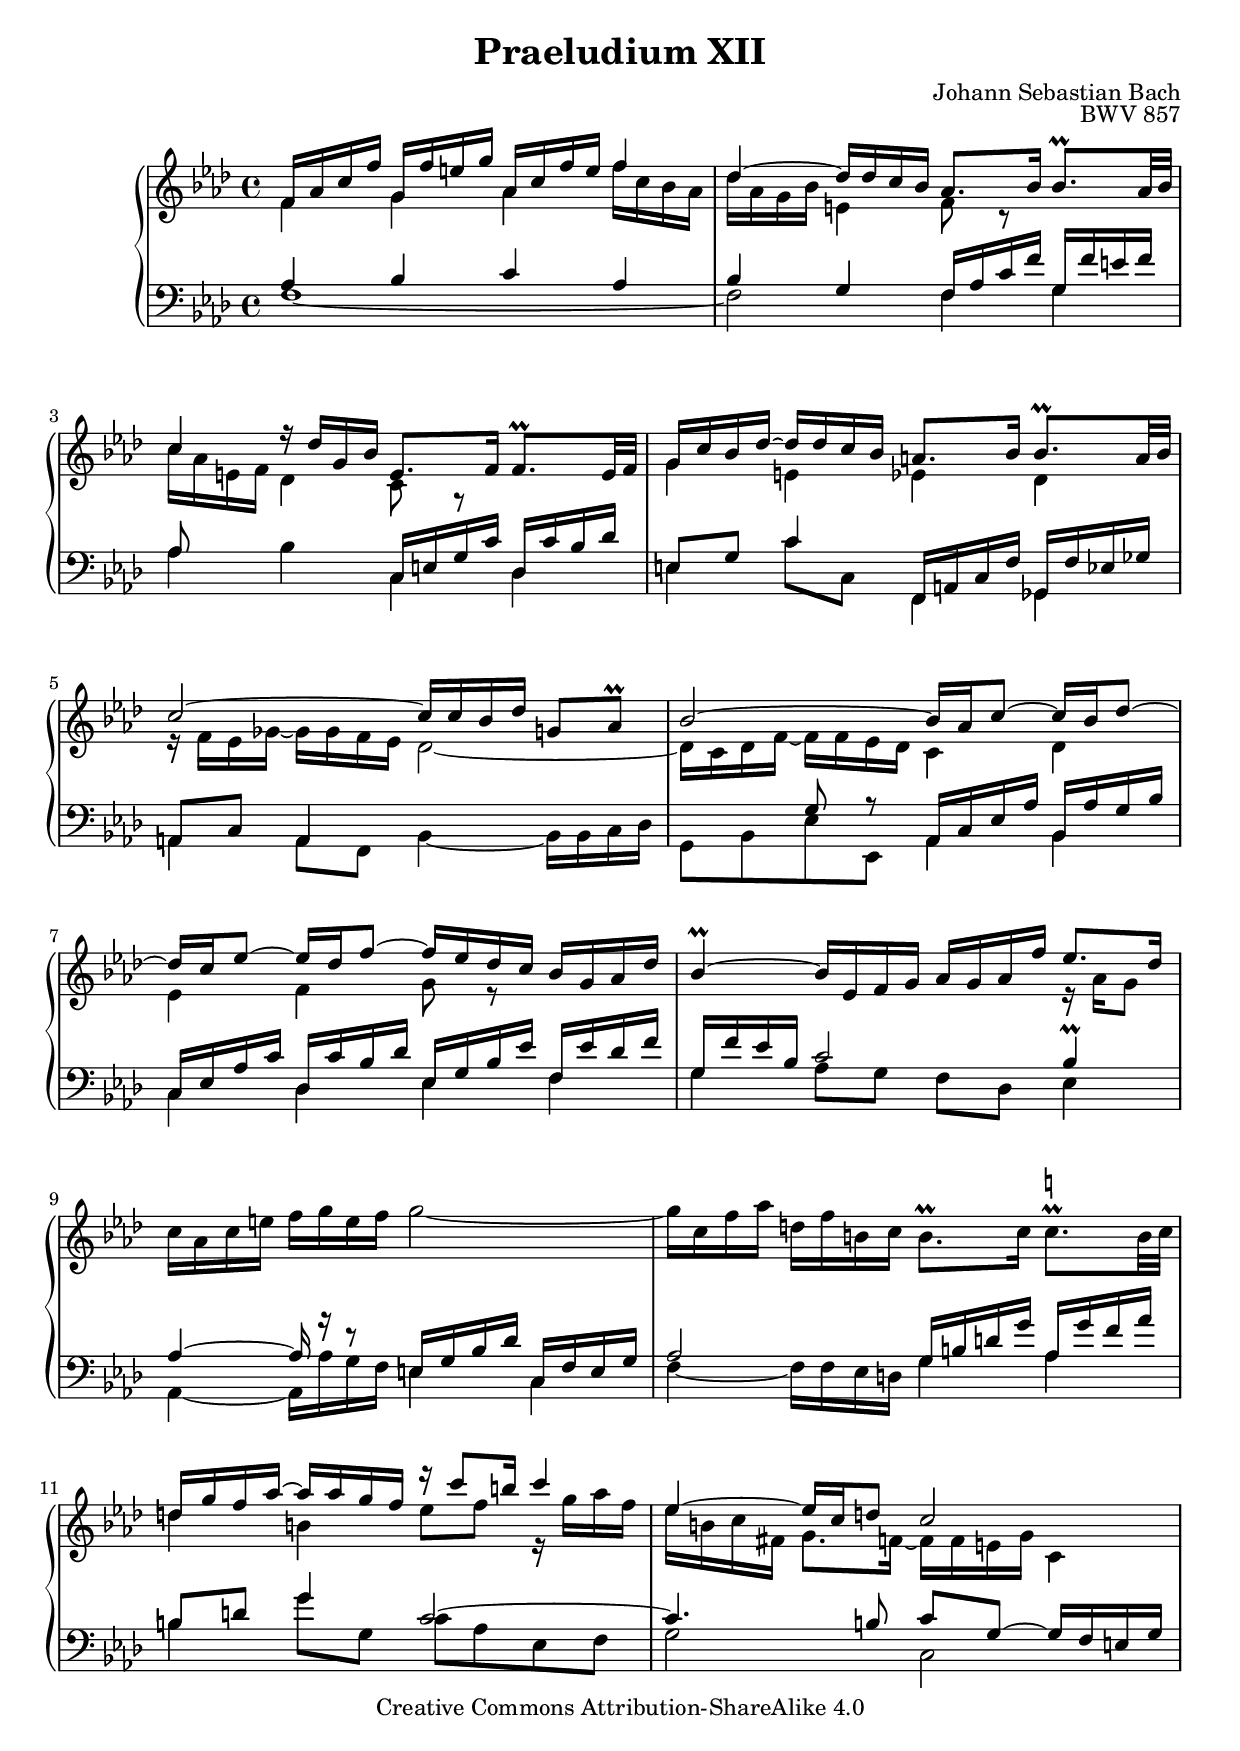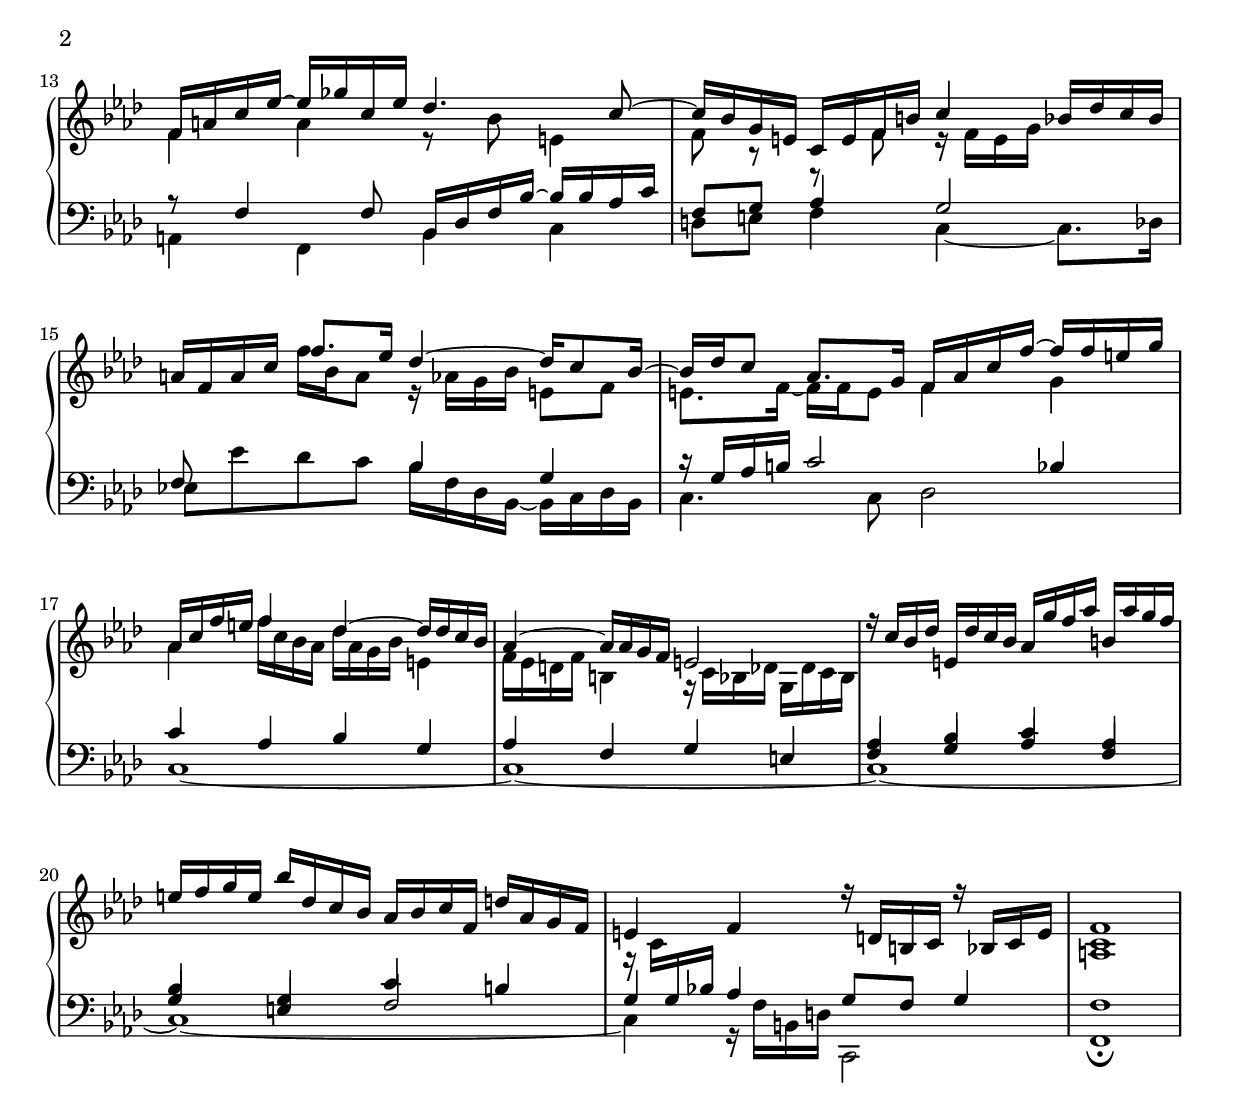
\version "2.18.2"

\header {
  title = "Praeludium XII"
  composer = "Johann Sebastian Bach"
  opus = "BWV 857"
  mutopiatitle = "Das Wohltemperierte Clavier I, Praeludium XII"
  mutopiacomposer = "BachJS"
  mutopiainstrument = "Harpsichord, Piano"
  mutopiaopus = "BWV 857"
  date = "1722"
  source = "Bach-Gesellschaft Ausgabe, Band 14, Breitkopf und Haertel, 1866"
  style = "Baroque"
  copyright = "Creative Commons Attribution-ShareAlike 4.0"
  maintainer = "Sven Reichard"
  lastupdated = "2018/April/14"
  version = "2.18.2"
}

\include "articulate.ly"

global = {  
 \key f \minor
 \time 4/4
}

soprano = \new Voice  \relative f'
{ \voiceOne
  |
  f16 as c f  g, f' e g  as, c f e f4 |
  des4 ~ des16 des c bes  as8. bes16  bes8.\prall as32 bes |

  c4 r16 des g, bes e,8. f16  f8.\prall e32 f |
  g16 c bes des ~ des des c bes a8. bes16  bes8.\prall a32 bes |

  c2 ~ c16 c bes des g,8 as\prall |
  bes2 ~ bes16 as c8 ~ c16 bes des8 ~ |

  des16 c es8 ~ es16 des f8 ~ f16 es des c bes g as des |
  bes4\prall ~ bes16 es, f g as g as f' es8. des16 |
  s1 |

  s1 |
  d16  g f as ~ as as g f r c'8 b16 c4 |

%%%%%%

  es,4 ~ es16 c d8 c2 |
  f,16 a c es ~ es ges c, es des4. c8~ |

  c16 bes g e c e f b c4  bes16 des c bes |
  a f a c f8. es16 des4 ~ des16 c8 bes16 ~ |

  bes des c8 as8. g16 f as c f ~ f f e g |
  as, c f e f4 des ~ des16 des c bes |

  as4 ~ as16 as g f e2 |
  r16 c' bes des e, des' c bes as g' f as b, as' g f |

  e f g e bes' des, c bes as bes c f, d' as g f |
  e4 f4 r16 d b c r bes c e |
  f1
  
}

alto = \new Voice \relative f'
{ \voiceTwo
  |
  f4 g as f'16 c bes as |
  des as g bes e,4 f8 r s4 |

  c'16 as e f des4 c8 r s4 |
  g'4 e es des |

  r16 f es ges ~ ges ges f es des2 ~ |
  des16 c des f ~ f f es des c4 des |

  es f g8 r s4 |
  s2 s4 r16 as g8 |
  c16 as c e f g e f g2 ~ |

  g16 c, f as d, f b, c b8. ^\prall c16 c8.^\prall^\markup{\natural} b32 c |
  d4 b es8 f r16 g as f |
  %%%%%

  es b c fis, g8. f16 ~ f f e g c,4 |

  f a r8 bes e,4 |
  % 14
  f8 r r f r16 f e g s4 |
  s4 f'16 bes, a8 r16 as g bes e,8 f |

  e8. f16 ~ f f e8 f4 g |
  as f'16 c bes as des as g bes e,4 |

  f16 es d f b,4 r16 c bes des g, des' c bes |
  \voiceOne
  \change Staff = "down"
  as4 bes c as |
  bes g c b|
  \change Staff = "up"
  \voiceTwo
  r16 c
  \change Staff = "down"
  \voiceOne
  g bes! as4 g8 f g4 |
  \change Staff = "up"
  \voiceTwo
  << c1 \\ a >> 
}


tenor = \new Voice \relative f
{ \voiceOne
  \change Staff = "down"
  as4 bes c as |
  bes g f16 as c f g, f' e f|

  as,8 s s4 c,16 e g c des, c' bes des |
  e,8 g c4 f,,16 a c f ges, f' es ges |

  a,8 c a4 s2 |
  s4 g'8 r as,16 c es as bes, as' g bes |

  c, es as c  des, c' bes des  es, g bes es  f, es' des f |
  g, f' es bes c2 bes4\prall |
  as4 ~ as16 r r8 e16 g bes des c, f e g |

  as2 g16 b d g as, g' f as |
  b,8 d g4 c,2 ~ |
  
  c4. b8 c g ~ g16 f e g |
  r8 f4 f8  bes,16 des f bes ~ bes bes as c |

  f,8 g as4 g2 |
  f8 s s4 bes4 g |

  r16 g as b c2 bes4 |
  c as bes g |

  as f g e |
  f g as f |
  g e f2  |
  
  g4 s s2 |
  f1
  }

bass = \new Voice \relative f {
  \voiceTwo
  \change Staff = "down"
  f1 ~ |
  f2 f4 g |
  
  as bes c, des |
  e c'8 c, f,4 ges|

  a a8 f bes4 ~ bes16 bes c des|
  g,8 bes es es, as4  bes |

  c des es f |
  g as8 g f des es4 |
  as,4 ~ as16 as' g f e4 c |

  f4 ~ f16 f es d g4 as  |
  b4 g'8 g, c as es f |

  g2 c, |
  a4 f bes c |

  d8 e f4 c ~ c8. des16 |
  es!8 es' des c bes16 f des bes ~ bes c des bes |

  c4. c8 des2 |
  c1 ~  |c ~  |c~ | c~  |
  c4 r16 f b, d c,2 |
  f1\fermata
  }


\score {
  \articulate
    \new Staff \with {midiInstrument = #"harpsichord"}
    << \global \clef treble
       \alto
       \soprano 
       \tenor 
       \bass
  >>
  
  \midi { \tempo 4=60 }

}
\score {
  \new PianoStaff << 
    \new Staff="up"
    << \global \clef treble
       \soprano 
       \alto
       \tenor 
       \bass
     >>
    \new Staff="down"
    << \global \clef bass
       s1
     >>
  >>
  \layout { }
  

}